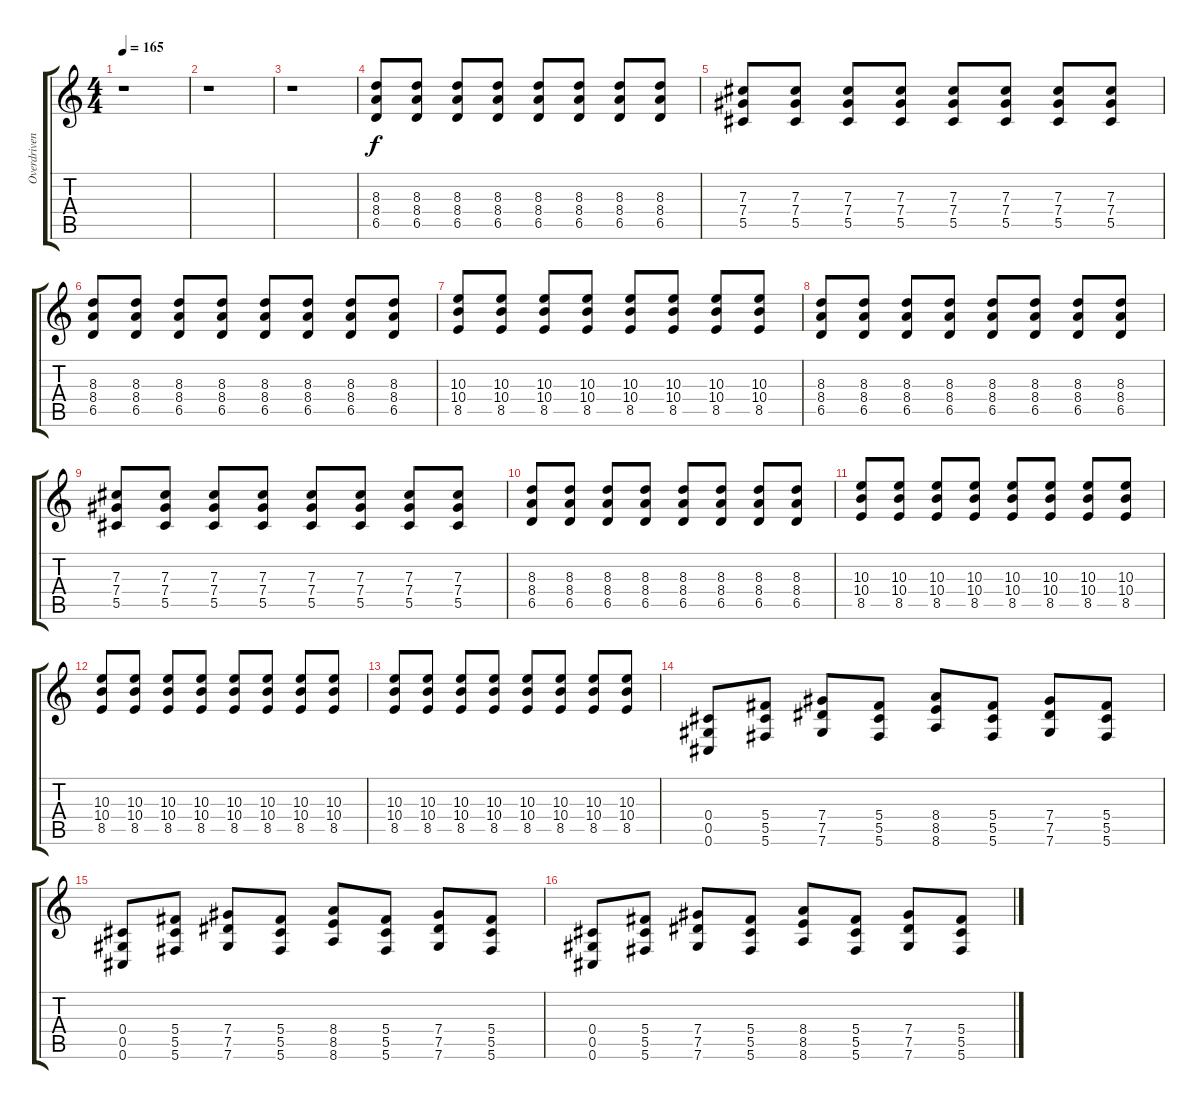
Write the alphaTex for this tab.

\track ("Overdriven Guitar" "Overdriven") {instrument overdrivenguitar}
\staff {score tabs}
\tuning (Eb4 Bb3 Gb3 Db3 Ab2 Db2) {hide}
\ts (4 4)
\tempo 165
\clef g2
\ks c
r.1{dy f} |
r.1 |
r.1 |
(8.3 8.4 6.5).8 (8.3 8.4 6.5).8 (8.3 8.4 6.5).8 (8.3 8.4 6.5).8 (8.3 8.4 6.5).8 (8.3 8.4 6.5).8 (8.3 8.4 6.5).8 (8.3 8.4 6.5).8 |
(7.3 7.4 5.5).8 (7.3 7.4 5.5).8 (7.3 7.4 5.5).8 (7.3 7.4 5.5).8 (7.3 7.4 5.5).8 (7.3 7.4 5.5).8 (7.3 7.4 5.5).8 (7.3 7.4 5.5).8 |
(8.3 8.4 6.5).8 (8.3 8.4 6.5).8 (8.3 8.4 6.5).8 (8.3 8.4 6.5).8 (8.3 8.4 6.5).8 (8.3 8.4 6.5).8 (8.3 8.4 6.5).8 (8.3 8.4 6.5).8 |
(10.3 10.4 8.5).8 (10.3 10.4 8.5).8 (10.3 10.4 8.5).8 (10.3 10.4 8.5).8 (10.3 10.4 8.5).8 (10.3 10.4 8.5).8 (10.3 10.4 8.5).8 (10.3 10.4 8.5).8 |
(8.3 8.4 6.5).8 (8.3 8.4 6.5).8 (8.3 8.4 6.5).8 (8.3 8.4 6.5).8 (8.3 8.4 6.5).8 (8.3 8.4 6.5).8 (8.3 8.4 6.5).8 (8.3 8.4 6.5).8 |
(7.3 7.4 5.5).8 (7.3 7.4 5.5).8 (7.3 7.4 5.5).8 (7.3 7.4 5.5).8 (7.3 7.4 5.5).8 (7.3 7.4 5.5).8 (7.3 7.4 5.5).8 (7.3 7.4 5.5).8 |
(8.3 8.4 6.5).8 (8.3 8.4 6.5).8 (8.3 8.4 6.5).8 (8.3 8.4 6.5).8 (8.3 8.4 6.5).8 (8.3 8.4 6.5).8 (8.3 8.4 6.5).8 (8.3 8.4 6.5).8 |
(10.3 10.4 8.5).8 (10.3 10.4 8.5).8 (10.3 10.4 8.5).8 (10.3 10.4 8.5).8 (10.3 10.4 8.5).8 (10.3 10.4 8.5).8 (10.3 10.4 8.5).8 (10.3 10.4 8.5).8 |
(10.3 10.4 8.5).8 (10.3 10.4 8.5).8 (10.3 10.4 8.5).8 (10.3 10.4 8.5).8 (10.3 10.4 8.5).8 (10.3 10.4 8.5).8 (10.3 10.4 8.5).8 (10.3 10.4 8.5).8 |
(10.3 10.4 8.5).8 (10.3 10.4 8.5).8 (10.3 10.4 8.5).8 (10.3 10.4 8.5).8 (10.3 10.4 8.5).8 (10.3 10.4 8.5).8 (10.3 10.4 8.5).8 (10.3 10.4 8.5).8 |
(0.4 0.5 0.6).8 (5.4 5.5 5.6).8 (7.4 7.5 7.6).8 (5.4 5.5 5.6).8 (8.4 8.5 8.6).8 (5.4 5.5 5.6).8 (7.4 7.5 7.6).8 (5.4 5.5 5.6).8 |
(0.4 0.5 0.6).8 (5.4 5.5 5.6).8 (7.4 7.5 7.6).8 (5.4 5.5 5.6).8 (8.4 8.5 8.6).8 (5.4 5.5 5.6).8 (7.4 7.5 7.6).8 (5.4 5.5 5.6).8 |
(0.4 0.5 0.6).8 (5.4 5.5 5.6).8 (7.4 7.5 7.6).8 (5.4 5.5 5.6).8 (8.4 8.5 8.6).8 (5.4 5.5 5.6).8 (7.4 7.5 7.6).8 (5.4 5.5 5.6).8
